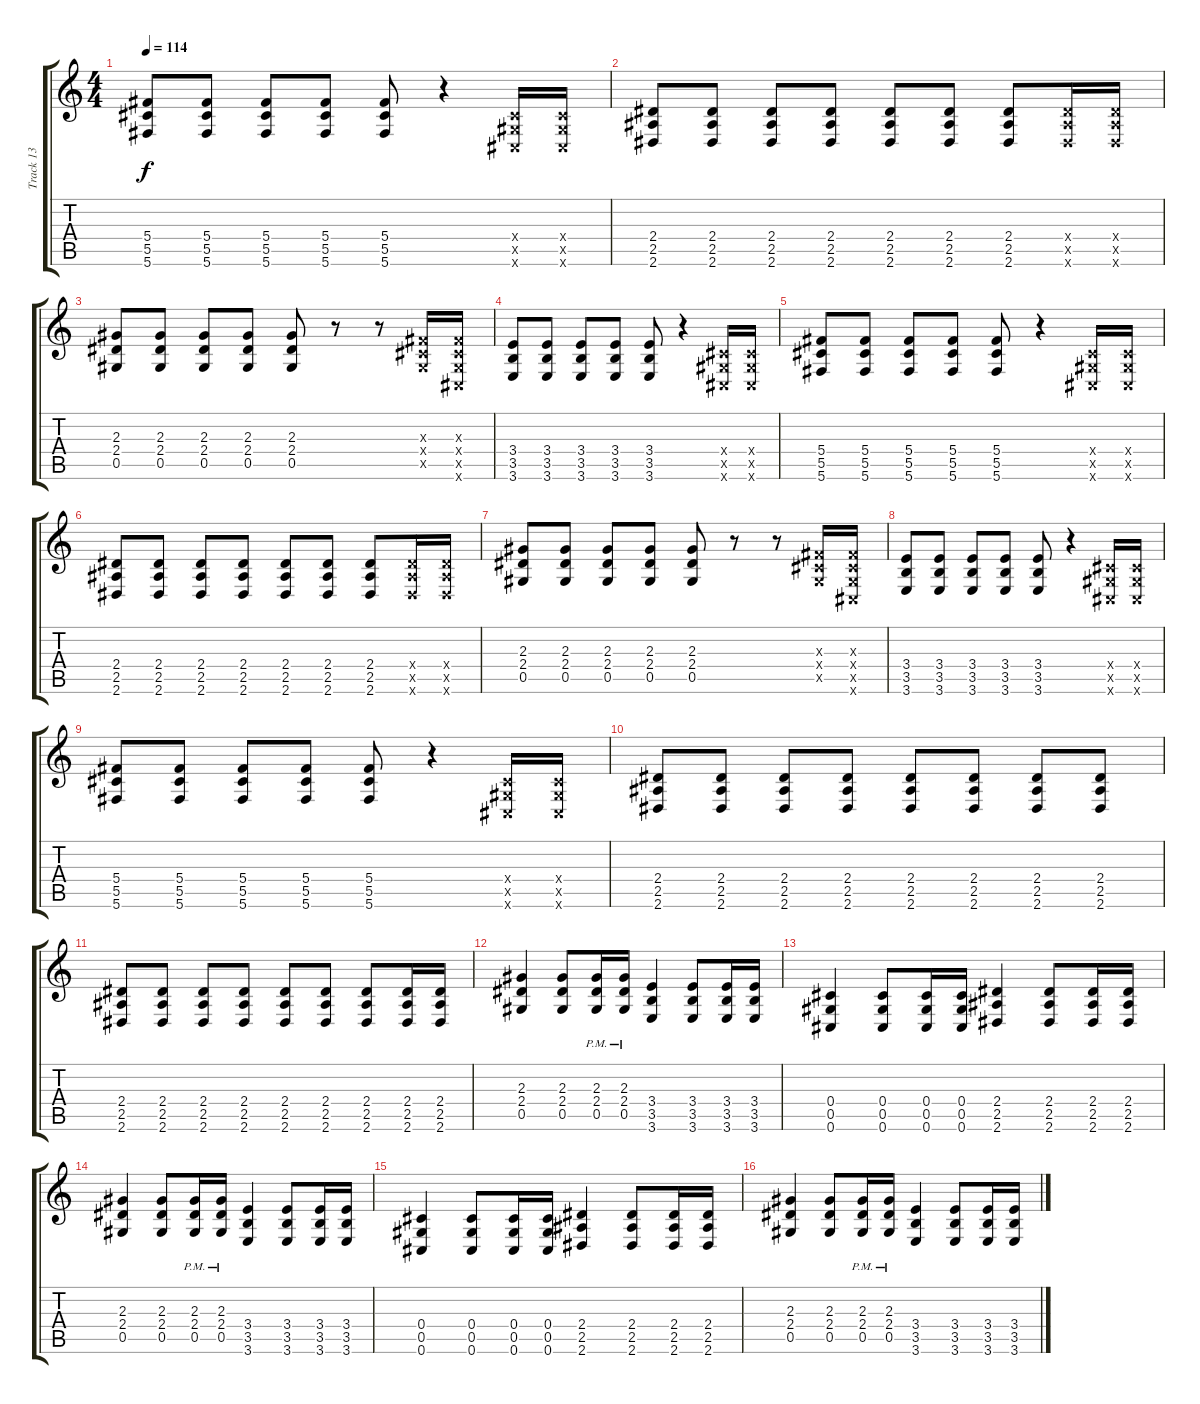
\track ("Track 13" "Track 13") {instrument distortionguitar}
\staff {score tabs}
\tuning (Eb4 Bb3 Gb3 Db3 Ab2 Db2) {hide}
\ts (4 4)
\tempo 114
\clef g2
\ks c
(5.4 5.5 5.6).8{dy f} (5.4 5.5 5.6).8 (5.4 5.5 5.6).8 (5.4 5.5 5.6).8 (5.4 5.5 5.6).8 r.4 (0.4{x} 0.5{x} 0.6{x}).16 (0.4{x} 0.5{x} 0.6{x}).16 |
(2.4 2.5 2.6).8 (2.4 2.5 2.6).8 (2.4 2.5 2.6).8 (2.4 2.5 2.6).8 (2.4 2.5 2.6).8 (2.4 2.5 2.6).8 (2.4 2.5 2.6).8 (2.4{x} 2.5{x} 2.6{x}).16 (2.4{x} 2.5{x} 2.6{x}).16 |
(2.3 2.4 0.5).8 (2.3 2.4 0.5).8 (2.3 2.4 0.5).8 (2.3 2.4 0.5).8 (2.3 2.4 0.5).8 r.8 r.8 (0.3{x} 0.4{x} 0.5{x}).16 (0.3{x} 0.4{x} 0.5{x} 0.6{x}).16 |
(3.4 3.5 3.6).8 (3.4 3.5 3.6).8 (3.4 3.5 3.6).8 (3.4 3.5 3.6).8 (3.4 3.5 3.6).8 r.4 (0.4{x} 0.5{x} 0.6{x}).16 (0.4{x} 0.5{x} 0.6{x}).16 |
(5.4 5.5 5.6).8 (5.4 5.5 5.6).8 (5.4 5.5 5.6).8 (5.4 5.5 5.6).8 (5.4 5.5 5.6).8 r.4 (0.4{x} 0.5{x} 0.6{x}).16 (0.4{x} 0.5{x} 0.6{x}).16 |
(2.4 2.5 2.6).8 (2.4 2.5 2.6).8 (2.4 2.5 2.6).8 (2.4 2.5 2.6).8 (2.4 2.5 2.6).8 (2.4 2.5 2.6).8 (2.4 2.5 2.6).8 (2.4{x} 2.5{x} 2.6{x}).16 (2.4{x} 2.5{x} 2.6{x}).16 |
(2.3 2.4 0.5).8 (2.3 2.4 0.5).8 (2.3 2.4 0.5).8 (2.3 2.4 0.5).8 (2.3 2.4 0.5).8 r.8 r.8 (0.3{x} 0.4{x} 0.5{x}).16 (0.3{x} 0.4{x} 0.5{x} 0.6{x}).16 |
(3.4 3.5 3.6).8 (3.4 3.5 3.6).8 (3.4 3.5 3.6).8 (3.4 3.5 3.6).8 (3.4 3.5 3.6).8 r.4 (0.4{x} 0.5{x} 0.6{x}).16 (0.4{x} 0.5{x} 0.6{x}).16 |
(5.4 5.5 5.6).8 (5.4 5.5 5.6).8 (5.4 5.5 5.6).8 (5.4 5.5 5.6).8 (5.4 5.5 5.6).8 r.4 (0.4{x} 0.5{x} 0.6{x}).16 (0.4{x} 0.5{x} 0.6{x}).16 |
(2.4 2.5 2.6).8 (2.4 2.5 2.6).8 (2.4 2.5 2.6).8 (2.4 2.5 2.6).8 (2.4 2.5 2.6).8 (2.4 2.5 2.6).8 (2.4 2.5 2.6).8 (2.4 2.5 2.6).8 |
(2.4 2.5 2.6).8 (2.4 2.5 2.6).8 (2.4 2.5 2.6).8 (2.4 2.5 2.6).8 (2.4 2.5 2.6).8 (2.4 2.5 2.6).8 (2.4 2.5 2.6).8 (2.4 2.5 2.6).16 (2.4 2.5 2.6).16 |
(2.3 2.4 0.5).4 (2.3 2.4 0.5).8 (2.3 2.4 0.5{pm}).16 (2.3 2.4 0.5{pm}).16 (3.4 3.5 3.6).4 (3.4 3.5 3.6).8 (3.4 3.5 3.6).16 (3.4 3.5 3.6).16 |
(0.4 0.5 0.6).4 (0.4 0.5 0.6).8 (0.4 0.5 0.6).16 (0.4 0.5 0.6).16 (2.4 2.5 2.6).4 (2.4 2.5 2.6).8 (2.4 2.5 2.6).16 (2.4 2.5 2.6).16 |
(2.3 2.4 0.5).4 (2.3 2.4 0.5).8 (2.3 2.4 0.5{pm}).16 (2.3 2.4 0.5{pm}).16 (3.4 3.5 3.6).4 (3.4 3.5 3.6).8 (3.4 3.5 3.6).16 (3.4 3.5 3.6).16 |
(0.4 0.5 0.6).4 (0.4 0.5 0.6).8 (0.4 0.5 0.6).16 (0.4 0.5 0.6).16 (2.4 2.5 2.6).4 (2.4 2.5 2.6).8 (2.4 2.5 2.6).16 (2.4 2.5 2.6).16 |
(2.3 2.4 0.5).4 (2.3 2.4 0.5).8 (2.3 2.4 0.5{pm}).16 (2.3 2.4 0.5{pm}).16 (3.4 3.5 3.6).4 (3.4 3.5 3.6).8 (3.4 3.5 3.6).16 (3.4 3.5 3.6).16
